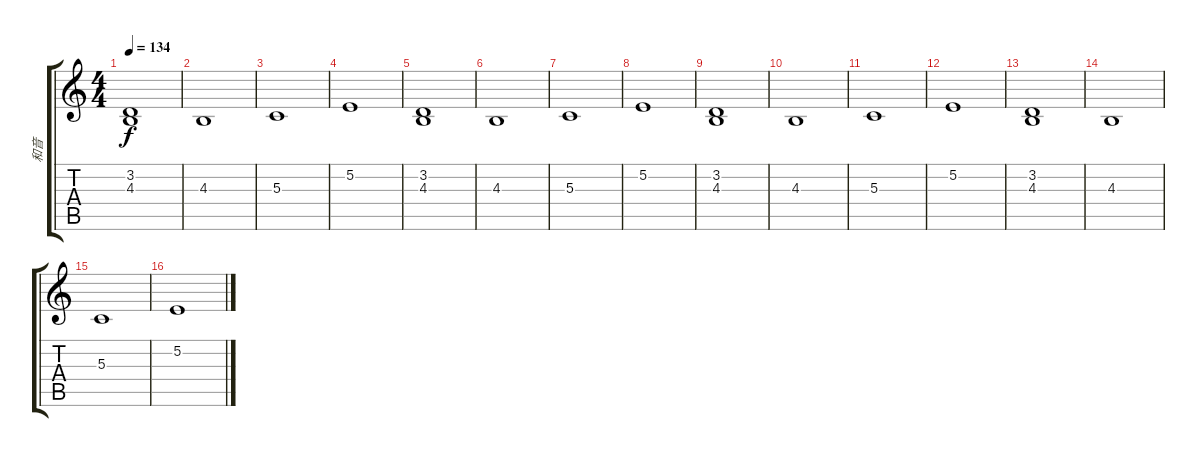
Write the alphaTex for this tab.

\track ("和音" "和音") {instrument voiceoohs}
\staff {score tabs}
\tuning (E4 B3 G3 D3 A2 E2) {hide}
\ts (4 4)
\tempo 134
\clef g2
\ks c
(3.2 4.3).1{dy f} |
4.3.1 |
5.3.1 |
5.2.1 |
(3.2 4.3).1 |
4.3.1 |
5.3.1 |
5.2.1 |
(3.2 4.3).1 |
4.3.1 |
5.3.1 |
5.2.1 |
(3.2 4.3).1 |
4.3.1 |
5.3.1 |
5.2.1
